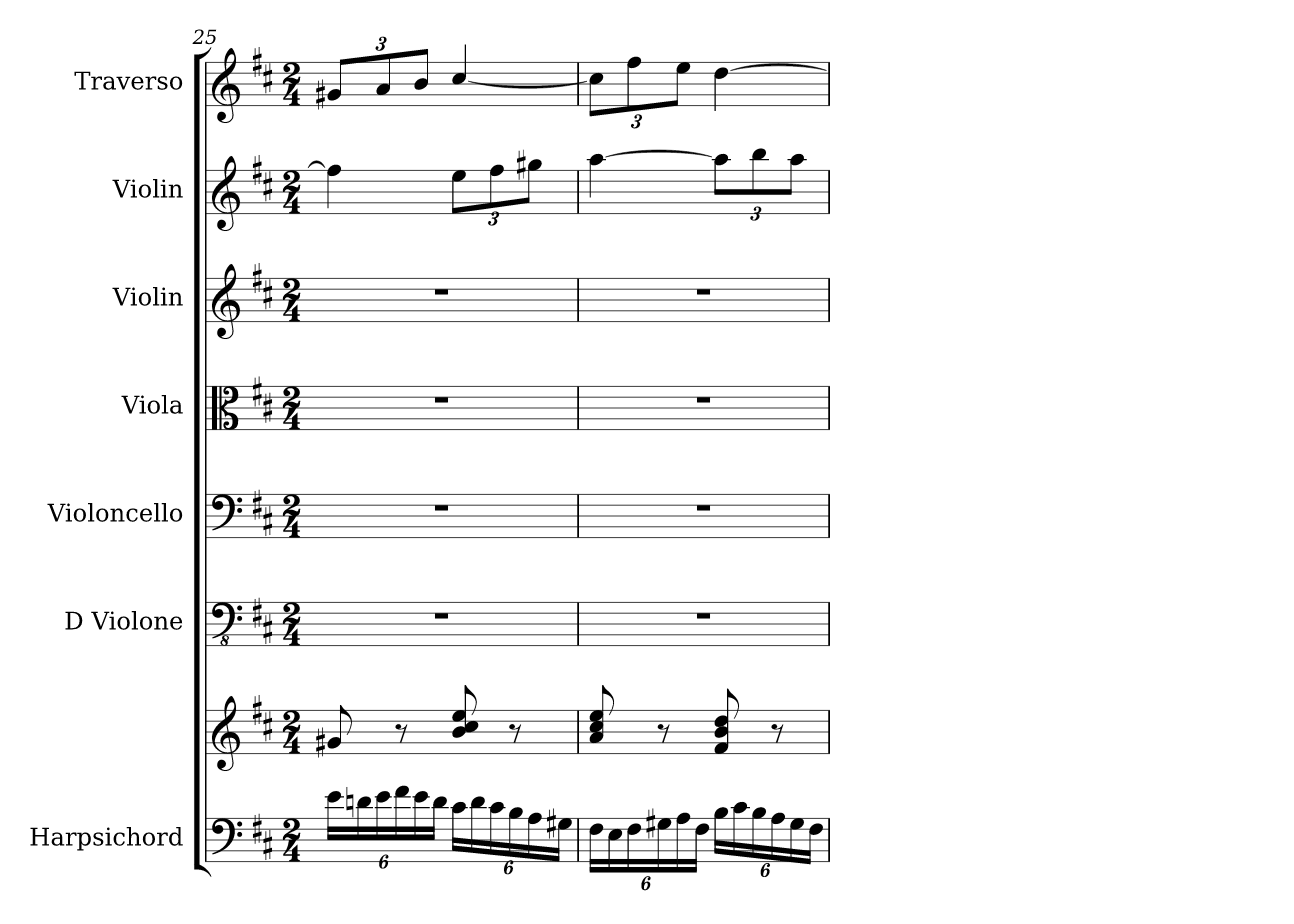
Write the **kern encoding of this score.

**kern	**kern	**kern	**kern	**kern	**kern	**kern	**kern
*part7	*part7	*part6	*part5	*part4	*part3	*part2	*part1
*staff8	*staff7	*staff6	*staff5	*staff4	*staff3	*staff2	*staff1
*I"Harpsichord	*	*I"D Violone	*I"Violoncello	*I"Viola	*I"Violin	*I"Violin	*I"Traverso
*I'Hch.	*	*I'D Vne.	*I'Vc.	*I'Vla.	*I'Vln.	*I'Vln.	*I'Trv.
*clefF4	*clefG2	*clefFv4	*clefF4	*clefC3	*clefG2	*clefG2	*clefG2
*	*	*ITrd7c12	*	*	*	*	*
*k[f#c#]	*k[f#c#]	*k[f#c#]	*k[f#c#]	*k[f#c#]	*k[f#c#]	*k[f#c#]	*k[f#c#]
*M2/4	*M2/4	*M2/4	*M2/4	*M2/4	*M2/4	*M2/4	*M2/4
*Xbrackettup	*	*	*	*	*	*	*Xbrackettup
=25	=25	=25	=25	=25	=25	=25	=25
24e\LL	8g#X/	2r	2r	2r	2r	4ff#\]	12g#X/L
24dn\	.	.	.	.	.	.	.
24e\	.	.	.	.	.	.	12a/
24f#\	8r	.	.	.	.	.	.
24e\	.	.	.	.	.	.	12b/J
24d\JJ	.	.	.	.	.	.	.
*	*	*	*	*	*	*Xbrackettup	*
24c#\LL	8b/ 8cc#/ 8ee/	.	.	.	.	12ee\L	[4cc#/
24d\	.	.	.	.	.	.	.
24c#\	.	.	.	.	.	12ff#\	.
24B\	8r	.	.	.	.	.	.
24A\	.	.	.	.	.	12gg#X\J	.
24G#X\JJ	.	.	.	.	.	.	.
=26	=26	=26	=26	=26	=26	=26	=26
24F#\LL	8a/ 8cc#/ 8ee/	2r	2r	2r	2r	[4aa\	12cc#\L]
24E\	.	.	.	.	.	.	.
24F#\	.	.	.	.	.	.	12ff#\
24G#X\	8r	.	.	.	.	.	.
24A\	.	.	.	.	.	.	12ee\J
24F#\JJ	.	.	.	.	.	.	.
24B\LL	8f#/ 8b/ 8dd/	.	.	.	.	12aa\L]	[4dd\
24c#\	.	.	.	.	.	.	.
24B\	.	.	.	.	.	12bb\	.
24A\	8r	.	.	.	.	.	.
24G#\	.	.	.	.	.	12aa\J	.
24F#\JJ	.	.	.	.	.	.	.
=	=	=	=	=	=	=	=
*-	*-	*-	*-	*-	*-	*-	*-
